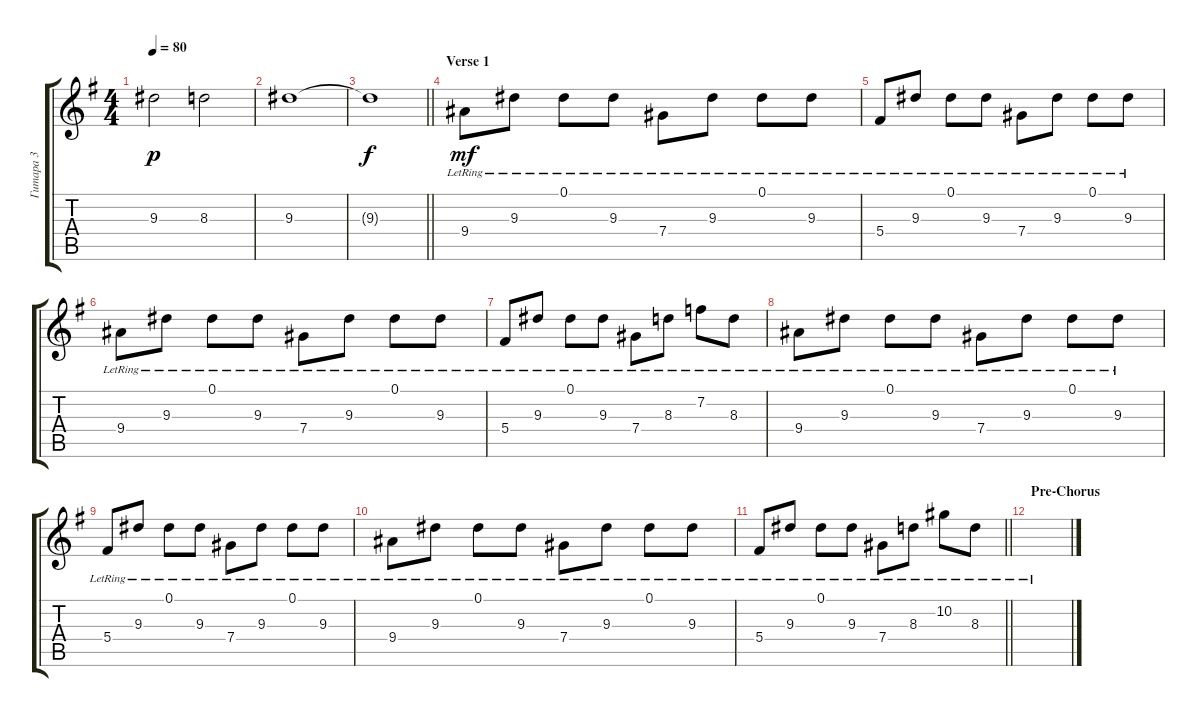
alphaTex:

\track ("Гитара 3" "Гитара 3") {instrument distortionguitar}
\staff {score tabs}
\tuning (Eb4 Bb3 Gb3 Db3 Ab2 Eb2) {hide}
\ts (4 4)
\tempo 80
\clef g2
\ks eminor
9.3.2{dy p} 8.3.2 |
9.3.1{volume 0} |
\barLineRight lightlight
9.3{t}.1{dy f} |
\section ("" "Verse 1")
9.4{lr}.8{dy mf} 9.3{lr}.8 0.1{lr}.8 9.3{lr}.8 7.4{lr}.8 9.3{lr}.8 0.1{lr}.8 9.3{lr}.8 |
5.4{lr}.8 9.3{lr}.8 0.1{lr}.8 9.3{lr}.8 7.4{lr}.8 9.3{lr}.8 0.1{lr}.8 9.3{lr}.8 |
9.4{lr}.8 9.3{lr}.8 0.1{lr}.8 9.3{lr}.8 7.4{lr}.8 9.3{lr}.8 0.1{lr}.8 9.3{lr}.8 |
5.4{lr}.8 9.3{lr}.8 0.1{lr}.8 9.3{lr}.8 7.4{lr}.8 8.3{lr}.8 7.2{lr}.8 8.3{lr}.8 |
9.4{lr}.8 9.3{lr}.8 0.1{lr}.8 9.3{lr}.8 7.4{lr}.8 9.3{lr}.8 0.1{lr}.8 9.3{lr}.8 |
5.4{lr}.8 9.3{lr}.8 0.1{lr}.8 9.3{lr}.8 7.4{lr}.8 9.3{lr}.8 0.1{lr}.8 9.3{lr}.8 |
9.4{lr}.8 9.3{lr}.8 0.1{lr}.8 9.3{lr}.8 7.4{lr}.8 9.3{lr}.8 0.1{lr}.8 9.3{lr}.8 |
\barLineRight lightlight
5.4{lr}.8 9.3{lr}.8 0.1{lr}.8 9.3{lr}.8 7.4{lr}.8 8.3{lr}.8 10.2{lr}.8 8.3{lr}.8 |
\section ("" "Pre-Chorus")
